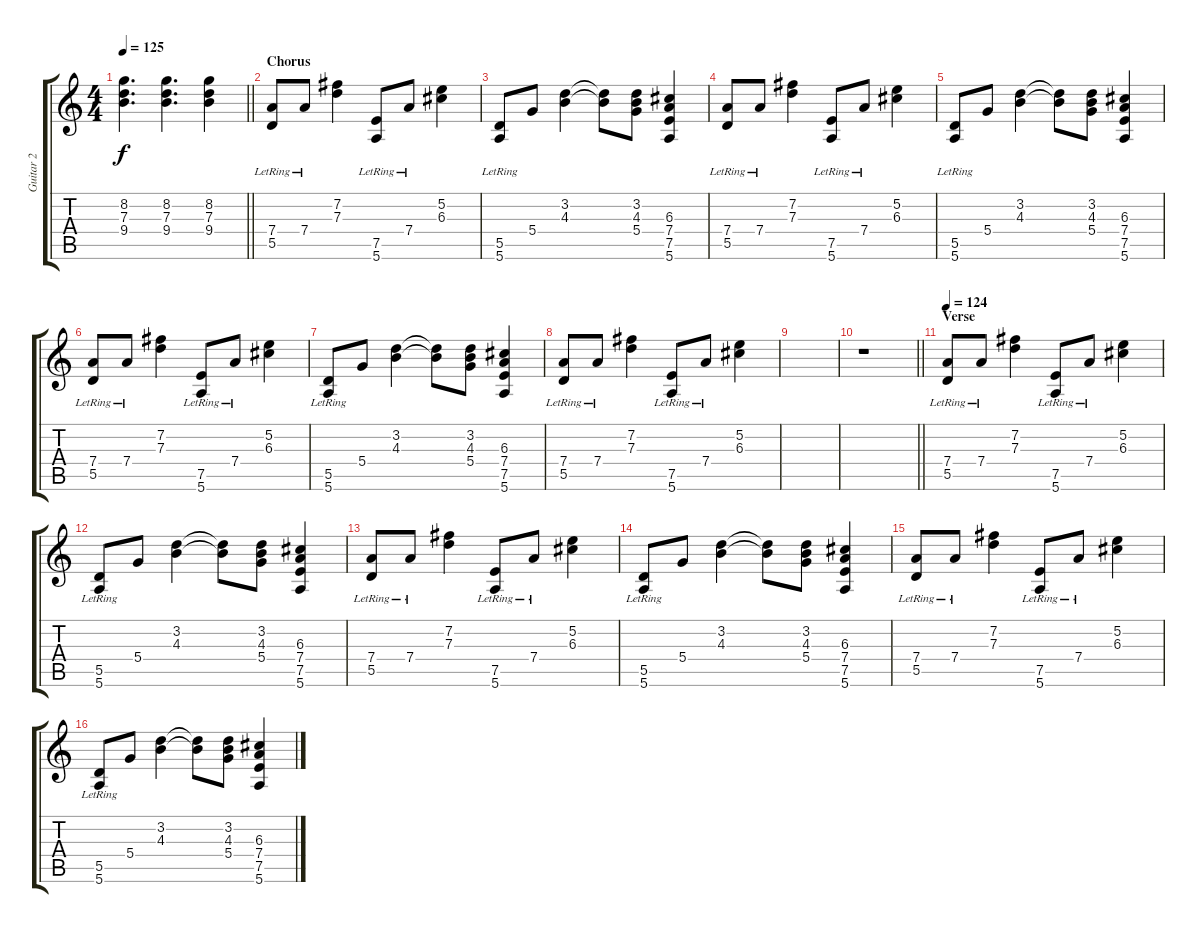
\track ("Guitar 2" "Guitar 2") {instrument distortionguitar}
\staff {score tabs}
\tuning (E4 B3 G3 D3 A2 E2) {hide}
\ts (4 4)
\tempo 125
\clef g2
\barLineRight lightlight
\ks c
(8.2 7.3 9.4).4{d dy f} (8.2 7.3 9.4).4{d} (8.2 7.3 9.4).4 |
\section ("" "Chorus")
(7.4{lr} 5.5{lr}).8 7.4{lr}.8 (7.2 7.3).4 (7.5{lr} 5.6{lr}).8 7.4{lr}.8 (5.2 6.3).4 |
(5.5{lr} 5.6).8 5.4.8 (3.2 4.3).4 (3.2{t} 4.3{t}).8 (3.2 4.3 5.4).8 (6.3 7.4 7.5 5.6).4 |
(7.4{lr} 5.5{lr}).8 7.4{lr}.8 (7.2 7.3).4 (7.5{lr} 5.6{lr}).8 7.4{lr}.8 (5.2 6.3).4 |
(5.5{lr} 5.6).8 5.4.8 (3.2 4.3).4 (3.2{t} 4.3{t}).8 (3.2 4.3 5.4).8 (6.3 7.4 7.5 5.6).4 |
(7.4{lr} 5.5{lr}).8 7.4{lr}.8 (7.2 7.3).4 (7.5{lr} 5.6{lr}).8 7.4{lr}.8 (5.2 6.3).4 |
(5.5{lr} 5.6).8 5.4.8 (3.2 4.3).4 (3.2{t} 4.3{t}).8 (3.2 4.3 5.4).8 (6.3 7.4 7.5 5.6).4 |
(7.4{lr} 5.5{lr}).8 7.4{lr}.8 (7.2 7.3).4 (7.5{lr} 5.6{lr}).8 7.4{lr}.8 (5.2 6.3).4 |
|
\barLineRight lightlight
r.1 |
\section ("" "Verse")
\tempo 124
(7.4 5.5{lr}).8 7.4{lr}.8 (7.2 7.3).4 (7.5{lr} 5.6{lr}).8 7.4{lr}.8 (5.2 6.3).4 |
(5.5{lr} 5.6).8 5.4.8 (3.2 4.3).4 (3.2{t} 4.3{t}).8 (3.2 4.3 5.4).8 (6.3 7.4 7.5 5.6).4 |
(7.4{lr} 5.5{lr}).8 7.4{lr}.8 (7.2 7.3).4 (7.5{lr} 5.6{lr}).8 7.4{lr}.8 (5.2 6.3).4 |
(5.5{lr} 5.6).8 5.4.8 (3.2 4.3).4 (3.2{t} 4.3{t}).8 (3.2 4.3 5.4).8 (6.3 7.4 7.5 5.6).4 |
(7.4{lr} 5.5{lr}).8 7.4{lr}.8 (7.2 7.3).4 (7.5{lr} 5.6{lr}).8 7.4{lr}.8 (5.2 6.3).4 |
(5.5{lr} 5.6).8 5.4.8 (3.2 4.3).4 (3.2{t} 4.3{t}).8 (3.2 4.3 5.4).8 (6.3 7.4 7.5 5.6).4
